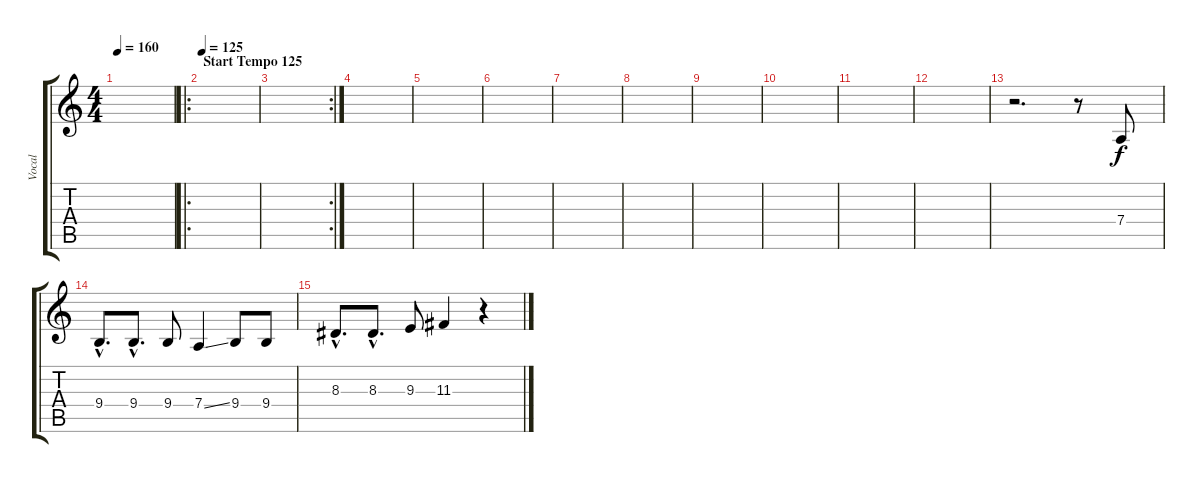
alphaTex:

\track ("Vocal" "Vocal") {instrument lead5charang}
\staff {score tabs}
\tuning (E4 B3 G3 D3 A2 E2) {hide}
\ts (4 4)
\tempo 160
\clef g2
\ks c
|
\ro
\section ("" "Start Tempo 125")
\tempo 125
|
\rc 2
|
|
|
|
|
|
|
|
|
|
r.2{d} r.8 7.4.8 |
9.4{hac}.8{d} 9.4{hac}.8{d} 9.4.8 7.4{ss}.4 9.4.8 9.4.8 |
8.3{hac}.8{d} 8.3{hac}.8{d} 9.3.8 11.3.4 r.4
